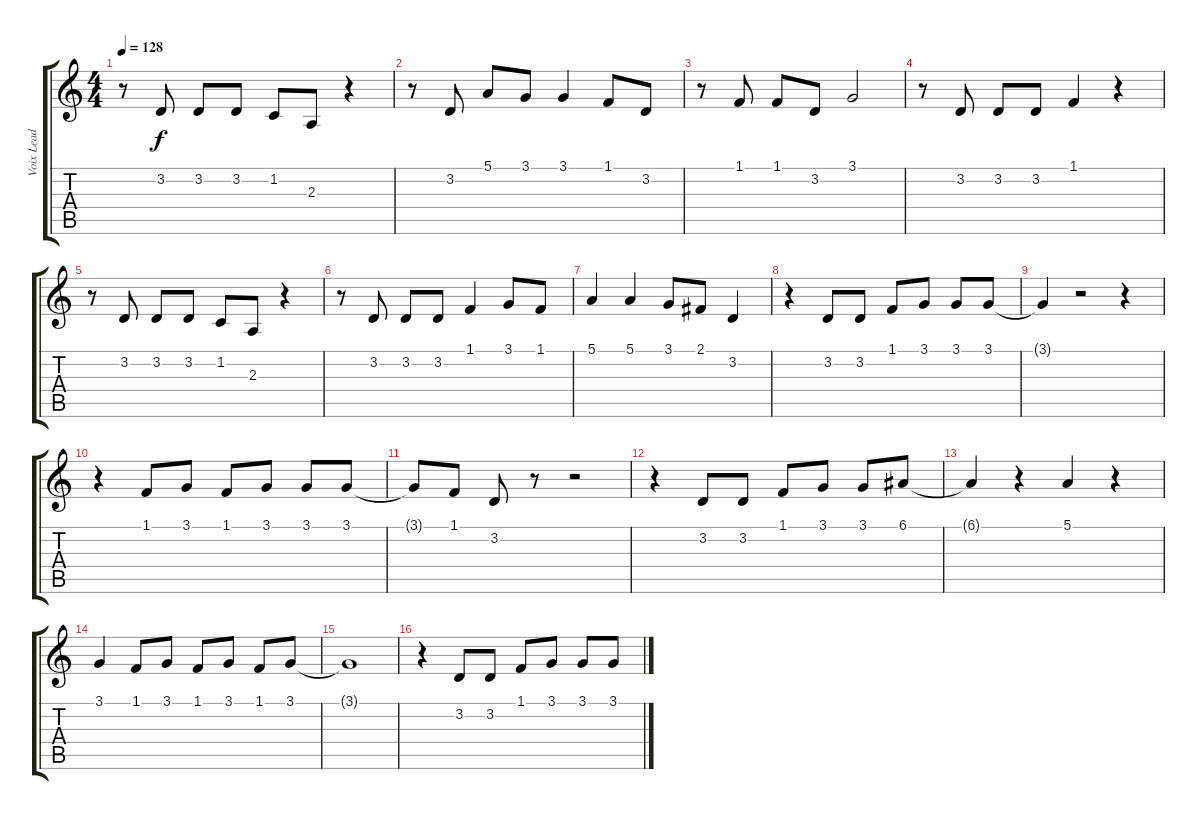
\track ("Voix Lead" "Voix Lead") {instrument altosax}
\staff {score tabs}
\tuning (E4 B3 G3 D3 A2 E2) {hide}
\ts (4 4)
\tempo 128
\clef g2
\ks c
r.8{dy f} 3.2.8 3.2.8 3.2.8 1.2.8 2.3.8 r.4 |
r.8 3.2.8 5.1.8 3.1.8 3.1.4 1.1.8 3.2.8 |
r.8 1.1.8 1.1.8 3.2.8 3.1.2 |
r.8 3.2.8 3.2.8 3.2.8 1.1.4 r.4 |
r.8 3.2.8 3.2.8 3.2.8 1.2.8 2.3.8 r.4 |
r.8 3.2.8 3.2.8 3.2.8 1.1.4 3.1.8 1.1.8 |
5.1.4 5.1.4 3.1.8 2.1.8 3.2.4 |
r.4 3.2.8 3.2.8 1.1.8 3.1.8 3.1.8 3.1.8 |
3.1{t}.4 r.2 r.4 |
r.4 1.1.8 3.1.8 1.1.8 3.1.8 3.1.8 3.1.8 |
3.1{t}.8 1.1.8 3.2.8 r.8 r.2 |
r.4 3.2.8 3.2.8 1.1.8 3.1.8 3.1.8 6.1.8 |
6.1{t}.4 r.4 5.1.4 r.4 |
3.1.4 1.1.8 3.1.8 1.1.8 3.1.8 1.1.8 3.1.8 |
3.1{t}.1 |
r.4 3.2.8 3.2.8 1.1.8 3.1.8 3.1.8 3.1.8
